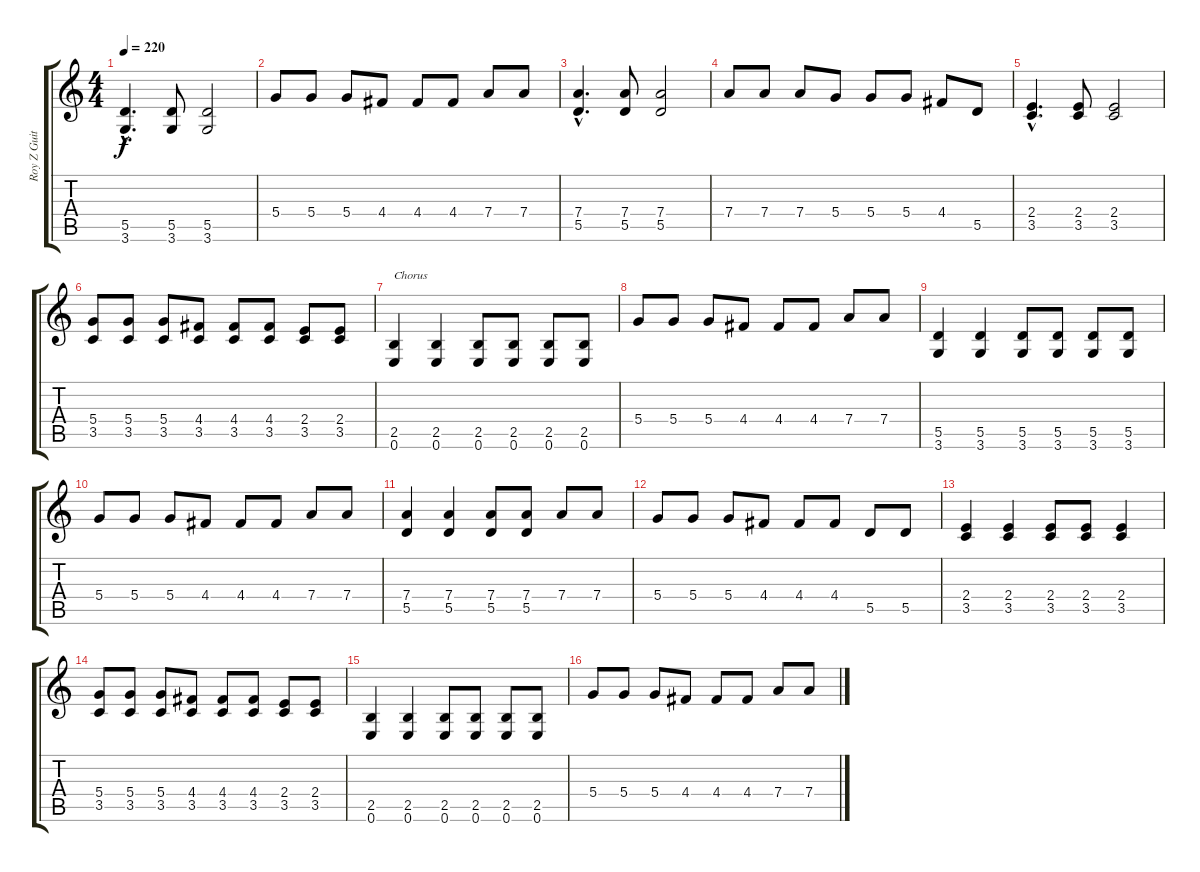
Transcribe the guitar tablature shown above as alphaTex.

\track ("Roy Z Guitar 02" "Roy Z Guit") {instrument distortionguitar}
\staff {score tabs}
\tuning (E4 B3 G3 D3 A2 E2) {hide}
\ts (4 4)
\tempo 220
\clef g2
\ks c
(5.5{hac} 3.6{hac}).4{d dy f} (5.5 3.6).8 (5.5 3.6).2 |
5.4.8 5.4.8 5.4.8 4.4.8 4.4.8 4.4.8 7.4.8 7.4.8 |
(7.4{hac} 5.5{hac}).4{d} (7.4 5.5).8 (7.4 5.5).2 |
7.4.8 7.4.8 7.4.8 5.4.8 5.4.8 5.4.8 4.4.8 5.5.8 |
(2.4{hac} 3.5{hac}).4{d} (2.4 3.5).8 (2.4 3.5).2 |
(5.4 3.5).8 (5.4 3.5).8 (5.4 3.5).8 (4.4 3.5).8 (4.4 3.5).8 (4.4 3.5).8 (2.4 3.5).8 (2.4 3.5).8 |
(2.5 0.6).4{txt "Chorus"} (2.5 0.6).4 (2.5 0.6).8 (2.5 0.6).8 (2.5 0.6).8 (2.5 0.6).8 |
5.4.8 5.4.8 5.4.8 4.4.8 4.4.8 4.4.8 7.4.8 7.4.8 |
(5.5 3.6).4 (5.5 3.6).4 (5.5 3.6).8 (5.5 3.6).8 (5.5 3.6).8 (5.5 3.6).8 |
5.4.8 5.4.8 5.4.8 4.4.8 4.4.8 4.4.8 7.4.8 7.4.8 |
(7.4 5.5).4 (7.4 5.5).4 (7.4 5.5).8 (7.4 5.5).8 7.4.8 7.4.8 |
5.4.8 5.4.8 5.4.8 4.4.8 4.4.8 4.4.8 5.5.8 5.5.8 |
(2.4 3.5).4 (2.4 3.5).4 (2.4 3.5).8 (2.4 3.5).8 (2.4 3.5).4 |
(5.4 3.5).8 (5.4 3.5).8 (5.4 3.5).8 (4.4 3.5).8 (4.4 3.5).8 (4.4 3.5).8 (2.4 3.5).8 (2.4 3.5).8 |
(2.5 0.6).4 (2.5 0.6).4 (2.5 0.6).8 (2.5 0.6).8 (2.5 0.6).8 (2.5 0.6).8 |
5.4.8 5.4.8 5.4.8 4.4.8 4.4.8 4.4.8 7.4.8 7.4.8
